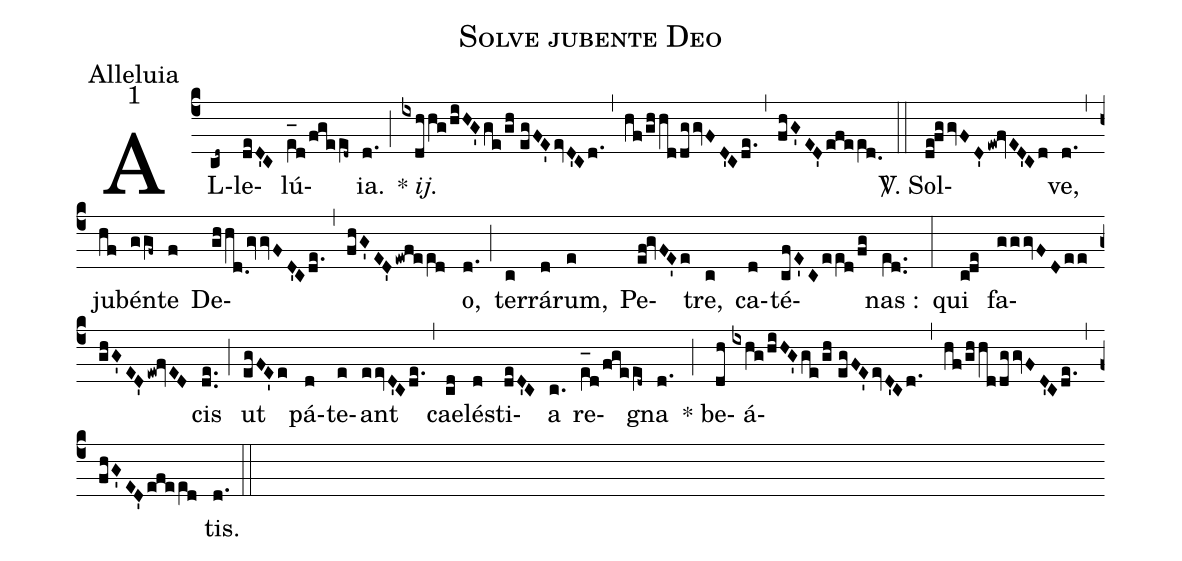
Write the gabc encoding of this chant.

name:Solve jubente Deo;
office-part:Alleluia;
mode:1;
%%
(c4) AL(cd~)le(deD'C)lú(e_[oh:h][ll:1]d/fgee[ll:1]d~){ia}.(d.) (;) * <i>ij.</i>(ixdhhg/hiHG'ge/gh//egFE'evD'Cd.) (,) (hf/ghhd/!dggvFD'Cde.) (,) (fhG'ED'efee[ll:1]d.0) (::) <sp>V/</sp>. Sol(de!fggvFD'ew!fvED'Cd)ve,(d.) (,) ju(hf)bén(ggf~)te(f) De(ghhd.0/[-0.5]gvvFD'Cde.)(,)(fhG'ED'ewfee[ll:1]d)o,(d.) (;) ter(c)rá(d)rum,(e) Pe(ef!gvFE'e)tre,(c) ca(d)té(cfE'Cee[ll:1]d/fg)nas :(e[ll:1]d..) (:) qui(cde) fa(gggvFDee//ghG'ED'ew!fvED)cis(de..) (;) ut(egFE'e) pá(d)te(e)ant(eevD'Cde.) (,) cae(cd)lé(d)sti(deD'C)a(c.) re(e_[oh:h][ll:1]d/fgee[ll:1]d~)gna(d.) (;) * be(dh)á(ixhg/hiHG'ge/gh//egFE'evD'Cd.)(,)(hf/ghhd/!dggvFD'Cde.)(,)(fhG'ED'efee[ll:1]d)tis.(d.) (::)
